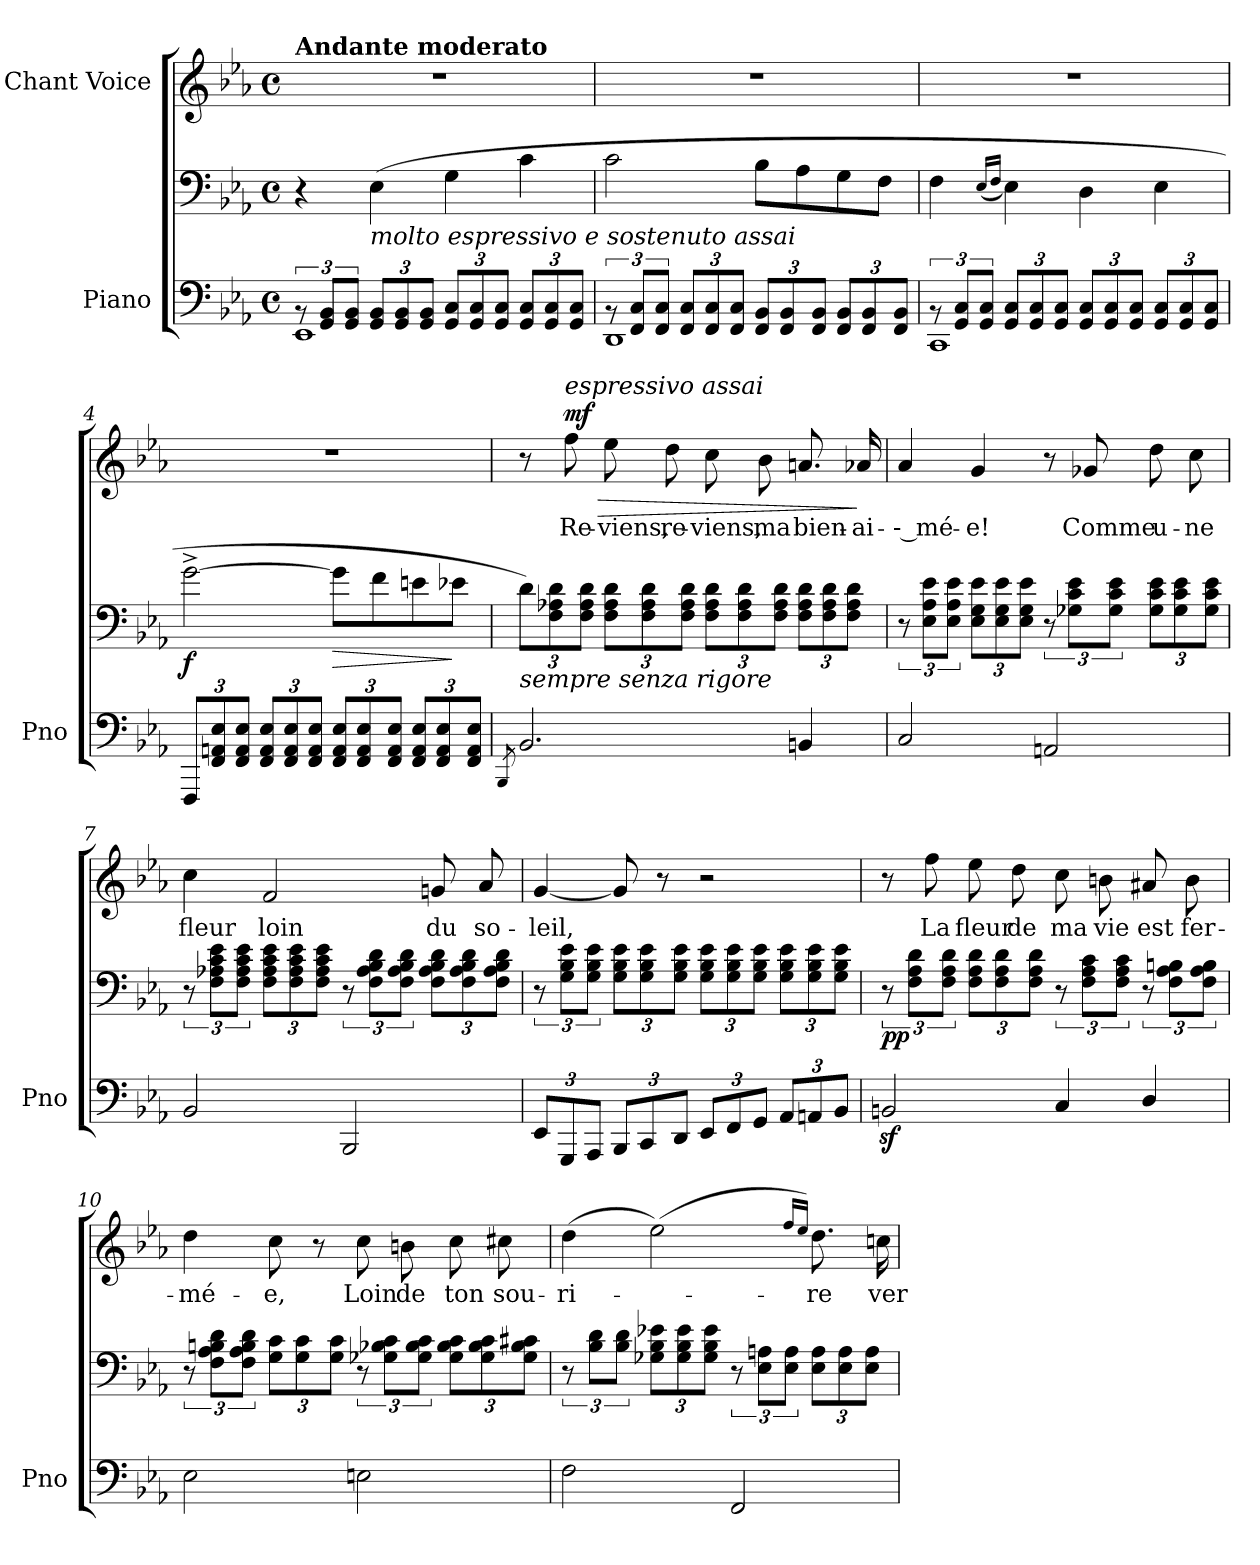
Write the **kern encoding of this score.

**kern	**kern	**dynam	**kern	**text	**dynam
*part2	*part2	*part2	*part1	*part1	*part1
*staff3	*staff2	*staff2/3	*staff1	*staff1	*staff1
*I"Piano	*	*	*I"Chant Voice	*	*
*I'Pno	*	*	*	*	*
*clefF4	*clefF4	*	*clefG2	*	*
*k[b-e-a-]	*k[b-e-a-]	*	*k[b-e-a-]	*	*
*M4/4	*M4/4	*	*M4/4	*	*
*met(c)	*met(c)	*	*met(c)	*	*
*MM96	*MM96	*	*MM96	*	*
=1	=1	=1	=1	=1	=1
*^	*	*	*	*	*
!	!	!	!	!LO:TX:a:B:t=Andante moderato	!	!
!	!	!	!LO:DY:b=2	!	!	!
!	!	!	!LO:DY:n=1:b	!	!	!
12rBB	1EE-	4r	p mf	1r	.	.
12GG/ 12BB-/L	.	.	.	.	.	.
12GG/ 12BB-/J	.	.	.	.	.	.
*Xbrackettup	*	*	*	*	*	*
!	!	!LO:TX:b:i:t=molto espressivo e sostenuto assai	!	!	!	!
12GG/ 12BB-/L	.	(>4E-\	.	.	.	.
12GG/ 12BB-/	.	.	.	.	.	.
12GG/ 12BB-/J	.	.	.	.	.	.
12GG/ 12C/L	.	4G\	.	.	.	.
12GG/ 12C/	.	.	.	.	.	.
12GG/ 12C/J	.	.	.	.	.	.
12GG/ 12C/L	.	4c\	.	.	.	.
12GG/ 12C/	.	.	.	.	.	.
12GG/ 12C/J	.	.	.	.	.	.
=2	=2	=2	=2	=2	=2	=2
*brackettup	*	*	*	*	*	*
12rBB	1DD	2c\	.	1r	.	.
12FF/ 12C/L	.	.	.	.	.	.
12FF/ 12C/J	.	.	.	.	.	.
*Xbrackettup	*	*	*	*	*	*
12FF/ 12C/L	.	.	.	.	.	.
12FF/ 12C/	.	.	.	.	.	.
12FF/ 12C/J	.	.	.	.	.	.
12FF/ 12BB-/L	.	8B-\L	.	.	.	.
12FF/ 12BB-/	.	.	.	.	.	.
.	.	8A-\	.	.	.	.
12FF/ 12BB-/J	.	.	.	.	.	.
12FF/ 12BB-/L	.	8G\	.	.	.	.
12FF/ 12BB-/	.	.	.	.	.	.
.	.	8F\J	.	.	.	.
12FF/ 12BB-/J	.	.	.	.	.	.
!!LO:LB:g=z
=3	=3	=3	=3	=3	=3	=3
*brackettup	*	*	*	*	*	*
12rBB	1CC	4F\	.	1r	.	.
12GG/ 12C/L	.	.	.	.	.	.
12GG/ 12C/J	.	.	.	.	.	.
.	.	(<16qE-/LL	.	.	.	.
.	.	16qF/JJ	.	.	.	.
*Xbrackettup	*	*	*	*	*	*
12GG/ 12C/L	.	4E-\)	.	.	.	.
12GG/ 12C/	.	.	.	.	.	.
12GG/ 12C/J	.	.	.	.	.	.
12GG/ 12C/L	.	4D\	.	.	.	.
12GG/ 12C/	.	.	.	.	.	.
12GG/ 12C/J	.	.	.	.	.	.
12GG/ 12C/L	.	4E-\	.	.	.	.
12GG/ 12C/	.	.	.	.	.	.
12GG/ 12C/J	.	.	.	.	.	.
*v	*v	*	*	*	*	*
=4	=4	=4	=4	=4	=4
!	!	!LO:DY:b	!	!	!
12FFF/L	[2g^\	f	1r	.	.
12FF/ 12AAn/ 12E-/	.	.	.	.	.
12FF/ 12AA/ 12E-/J	.	.	.	.	.
12FF/ 12AA/ 12E-/L	.	.	.	.	.
12FF/ 12AA/ 12E-/	.	.	.	.	.
12FF/ 12AA/ 12E-/J	.	.	.	.	.
!	!	!LO:HP:b	!	!	!
12FF/ 12AA/ 12E-/L	8g\L]	>	.	.	.
12FF/ 12AA/ 12E-/	.	.	.	.	.
.	8f\	.	.	.	.
12FF/ 12AA/ 12E-/J	.	.	.	.	.
12FF/ 12AA/ 12E-/L	8en\	.	.	.	.
12FF/ 12AA/ 12E-/	.	.	.	.	.
.	8e-X\J	]	.	.	.
12FF/ 12AA/ 12E-/J	.	.	.	.	.
=5	=5	=5	=5	=5	=5
8qBBB-/	.	.	.	.	.
*	*Xbrackettup	*	*	*	*
!	!LO:TX:b:i:t=sempre senza rigore	!	!	!	!
!	!	!LO:DY:b	!	!	!
2.BB-/	12d\L)	other-dynamics	8r	.	.
.	12F\ 12A-X\ 12d\	.	.	.	.
!	!	!	!LO:TX:a:i:t=espressivo assai	!	!
!	!	!	!	!LO:LY:b	!LO:HP:b
!	!	!	!	!	!LO:DY:n=1:a
.	.	.	8ff\	Re-	> mf
.	12F\ 12A-\ 12d\J	.	.	.	.
!	!	!	!	!LO:LY:b	!
.	12F\ 12A-\ 12d\L	.	8ee-\	-viens,	.
.	12F\ 12A-\ 12d\	.	.	.	.
!	!	!	!	!LO:LY:b	!
.	.	.	8dd\	re-	.
.	12F\ 12A-\ 12d\J	.	.	.	.
!	!	!	!	!LO:LY:b	!
.	12F\ 12A-\ 12d\L	.	8cc\	-viens,	.
.	12F\ 12A-\ 12d\	.	.	.	.
!	!	!	!	!LO:LY:b	!
.	.	.	8b-\	ma	.
.	12F\ 12A-\ 12d\J	.	.	.	.
!	!	!	!	!LO:LY:b	!
4BBn/	12F\ 12A-\ 12d\L	.	8.an/	bien-	.
.	12F\ 12A-\ 12d\	.	.	.	.
.	12F\ 12A-\ 12d\J	.	.	.	.
!	!	!	!	!LO:LY:b	!
.	.	.	16a-X/	-ai-	]
!!LO:LB:g=z
=6	=6	=6	=6	=6	=6
*	*brackettup	*	*	*	*
!	!	!	!	!LO:LY:b	!
2C/	12r	.	4a-/	-- mé-	.
.	12E-\ 12A-\ 12e-\L	.	.	.	.
.	12E-\ 12A-\ 12e-\J	.	.	.	.
*	*Xbrackettup	*	*	*	*
!	!	!	!	!LO:LY:b	!
.	12E-\ 12G\ 12e-\L	.	4g/	-e!	.
.	12E-\ 12G\ 12e-\	.	.	.	.
.	12E-\ 12G\ 12e-\J	.	.	.	.
*	*brackettup	*	*	*	*
2AAn/	12r	.	8r	.	.
.	12G-X\ 12c\ 12e-\L	.	.	.	.
!	!	!	!	!LO:LY:b	!
.	.	.	8g-X/	Comme	.
.	12G-\ 12c\ 12e-\J	.	.	.	.
*	*Xbrackettup	*	*	*	*
!	!	!	!	!LO:LY:b	!
.	12G-\ 12c\ 12e-\L	.	8dd\	u-	.
.	12G-\ 12c\ 12e-\	.	.	.	.
!	!	!	!	!LO:LY:b	!
.	.	.	8cc\	-ne	.
.	12G-\ 12c\ 12e-\J	.	.	.	.
=7	=7	=7	=7	=7	=7
*	*brackettup	*	*	*	*
!	!	!	!	!LO:LY:b	!
2BB-/	12r	.	4cc\	fleur	.
.	12F\ 12A-X\ 12c\ 12e-\L	.	.	.	.
.	12F\ 12A-\ 12c\ 12e-\J	.	.	.	.
*	*Xbrackettup	*	*	*	*
!	!	!	!	!LO:LY:b	!
.	12F\ 12A-\ 12c\ 12e-\L	.	2f/	loin	.
.	12F\ 12A-\ 12c\ 12e-\	.	.	.	.
.	12F\ 12A-\ 12c\ 12e-\J	.	.	.	.
*	*brackettup	*	*	*	*
2BBB-/	12r	.	.	.	.
.	12F\ 12A-\ 12B-\ 12d\L	.	.	.	.
.	12F\ 12A-\ 12B-\ 12d\J	.	.	.	.
*	*Xbrackettup	*	*	*	*
!	!	!	!	!LO:LY:b	!
.	12F\ 12A-\ 12B-\ 12d\L	.	8gn/	du	.
.	12F\ 12A-\ 12B-\ 12d\	.	.	.	.
!	!	!	!	!LO:LY:b	!
.	.	.	8a-/	so-	.
.	12F\ 12A-\ 12B-\ 12d\J	.	.	.	.
=8	=8	=8	=8	=8	=8
*	*brackettup	*	*	*	*
!	!	!	!	!LO:LY:b	!
12EE-/L	12r	.	[4g/	-leil,	.
12GGG/	12G\ 12B-\ 12e-\L	.	.	.	.
12AAA-/J	12G\ 12B-\ 12e-\J	.	.	.	.
*	*Xbrackettup	*	*	*	*
12BBB-/L	12G\ 12B-\ 12e-\L	.	8g/]	.	.
12CC/	12G\ 12B-\ 12e-\	.	.	.	.
.	.	.	8r	.	.
12DD/J	12G\ 12B-\ 12e-\J	.	.	.	.
12EE-/L	12G\ 12B-\ 12e-\L	.	2r	.	.
12FF/	12G\ 12B-\ 12e-\	.	.	.	.
12GG/J	12G\ 12B-\ 12e-\J	.	.	.	.
12AA-/L	12G\ 12B-\ 12e-\L	.	.	.	.
12AAn/	12G\ 12B-\ 12e-\	.	.	.	.
12BB-/J	12G\ 12B-\ 12e-\J	.	.	.	.
!!LO:LB:g=z
=9	=9	=9	=9	=9	=9
*	*brackettup	*	*	*	*
!	!	!LO:DY:b	!	!	!
2BBnz</	12r	pp	8r	.	.
.	12F\ 12A-\ 12d\L	.	.	.	.
!	!	!	!	!LO:LY:b	!
.	.	.	8ff\	La	.
.	12F\ 12A-\ 12d\J	.	.	.	.
*	*Xbrackettup	*	*	*	*
!	!	!	!	!LO:LY:b	!
.	12F\ 12A-\ 12d\L	.	8ee-\	fleur	.
.	12F\ 12A-\ 12d\	.	.	.	.
!	!	!	!	!LO:LY:b	!
.	.	.	8dd\	de	.
.	12F\ 12A-\ 12d\J	.	.	.	.
*	*brackettup	*	*	*	*
!	!	!	!	!LO:LY:b	!
4C/	12r	.	8cc\	ma	.
.	12F\ 12A-\ 12c\L	.	.	.	.
!	!	!	!	!LO:LY:b	!
.	.	.	8bn\	vie	.
.	12F\ 12A-\ 12c\J	.	.	.	.
!	!	!	!	!LO:LY:b	!
4D/	12r	.	8a#X/	est	.
.	12F\ 12A-\ 12Bn\L	.	.	.	.
!	!	!	!	!LO:LY:b	!
.	.	.	8b\	fer-	.
.	12F\ 12A-\ 12B\J	.	.	.	.
=10	=10	=10	=10	=10	=10
!	!	!	!	!LO:LY:b	!
2E-\	12r	.	4dd\	-mé-	.
.	12F\ 12A-\ 12Bn\ 12d\L	.	.	.	.
.	12F\ 12A-\ 12B\ 12d\J	.	.	.	.
*	*Xbrackettup	*	*	*	*
!	!	!	!	!LO:LY:b	!
.	12G\ 12c\L	.	8cc\	-e,	.
.	12G\ 12c\	.	.	.	.
.	.	.	8r	.	.
.	12G\ 12c\J	.	.	.	.
*	*brackettup	*	*	*	*
!	!	!	!	!LO:LY:b	!
2En\	12r	.	8cc\	Loin	.
.	12G-X\ 12B-X\ 12c\L	.	.	.	.
!	!	!	!	!LO:LY:b	!
.	.	.	8bn\	de	.
.	12G-\ 12B-\ 12c\J	.	.	.	.
*	*Xbrackettup	*	*	*	*
!	!	!	!	!LO:LY:b	!
.	12G-\ 12B-\ 12c\L	.	8cc\	ton	.
.	12G-\ 12B-\ 12c\	.	.	.	.
!	!	!	!	!LO:LY:b	!
.	.	.	8cc#X\	sou-	.
.	12G-\ 12B-\ 12c#X\J	.	.	.	.
=11	=11	=11	=11	=11	=11
*	*brackettup	*	*	*	*
!	!	!	!	!LO:LY:b	!
2F\	12r	.	(>4dd\	-ri-	.
.	12B-\ 12d\L	.	.	.	.
.	12B-\ 12d\J	.	.	.	.
*	*Xbrackettup	*	*	*	*
.	12G-X\ 12B-\ 12e-X\L	.	(<2ee-\)	.	.
.	12G-\ 12B-\ 12e-\	.	.	.	.
.	12G-\ 12B-\ 12e-\J	.	.	.	.
*	*brackettup	*	*	*	*
2FF/	12r	.	.	.	.
.	12E-\ 12An\L	.	.	.	.
.	12E-\ 12A\J	.	.	.	.
.	.	.	16qff/LL	.	.
.	.	.	16qee-/JJ)	.	.
*	*Xbrackettup	*	*	*	*
!	!	!	!	!LO:LY:b	!
.	12E-\ 12A\L	.	8.dd\	-re	.
.	12E-\ 12A\	.	.	.	.
.	12E-\ 12A\J	.	.	.	.
!	!	!	!	!LO:LY:b	!
.	.	.	16ccn\	ver-	.
=	=	=	=	=	=
*-	*-	*-	*-	*-	*-
